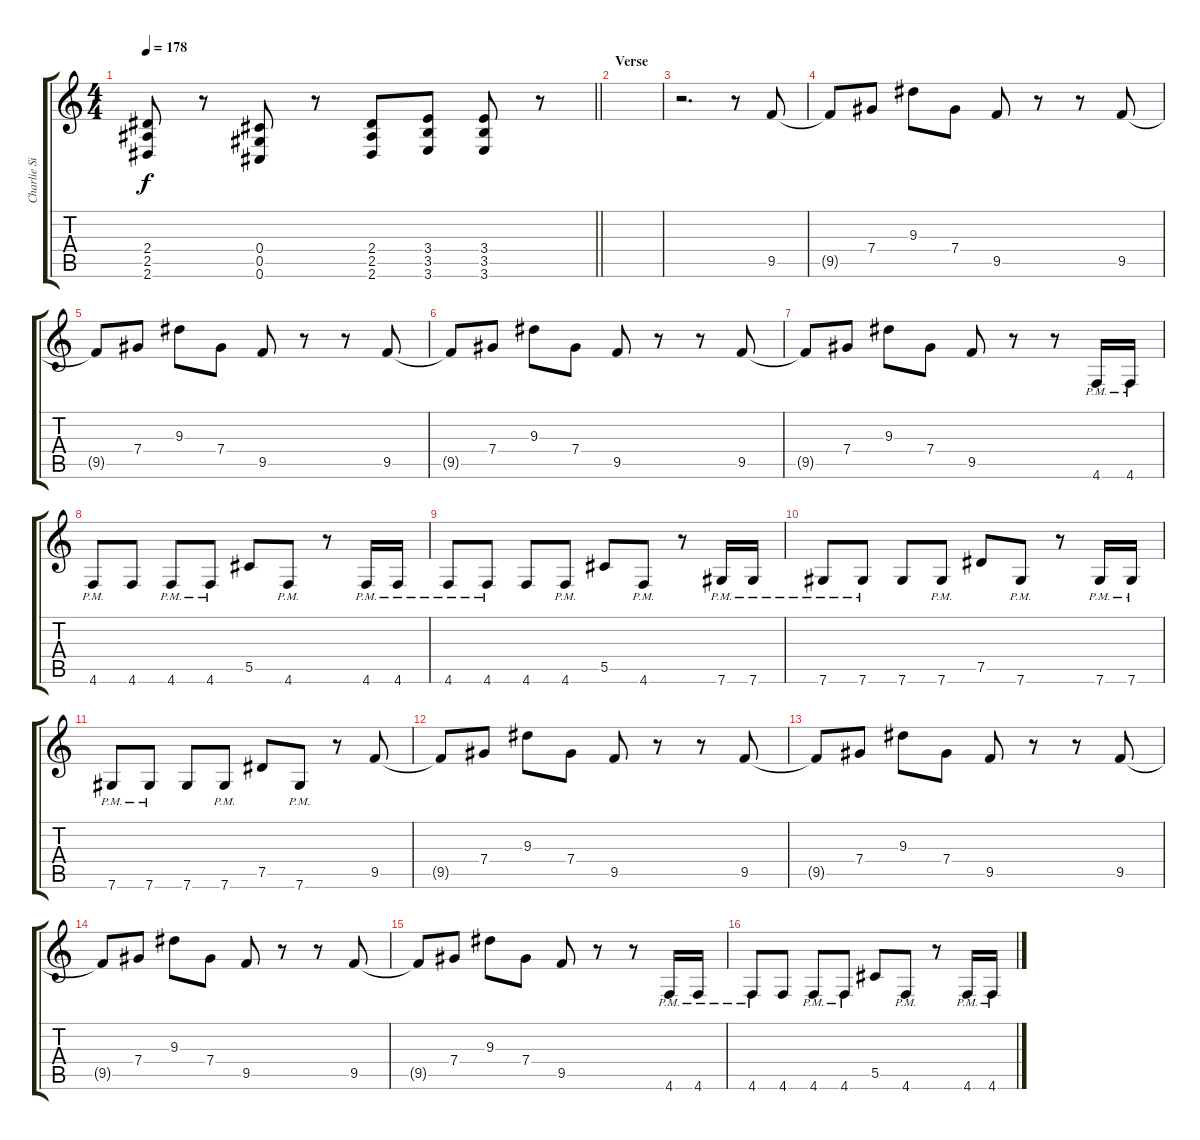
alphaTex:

\track ("Charlie Simpson" "Charlie Si") {instrument distortionguitar}
\staff {score tabs}
\tuning (Eb4 Bb3 Gb3 Db3 Ab2 Db2) {hide}
\ts (4 4)
\tempo 178
\clef g2
\barLineRight lightlight
\ks c
(2.4 2.5 2.6).8{dy f} r.8 (0.4 0.5 0.6).8 r.8 (2.4 2.5 2.6).8 (3.4 3.5 3.6).8 (3.4 3.5 3.6).8 r.8 |
\section ("" "Verse")
|
r.2{d} r.8 9.5.8 |
9.5{t}.8 7.4.8 9.3.8 7.4.8 9.5.8 r.8 r.8 9.5.8 |
9.5{t}.8 7.4.8 9.3.8 7.4.8 9.5.8 r.8 r.8 9.5.8 |
9.5{t}.8 7.4.8 9.3.8 7.4.8 9.5.8 r.8 r.8 9.5.8 |
9.5{t}.8 7.4.8 9.3.8 7.4.8 9.5.8 r.8 r.8 4.6{pm}.16 4.6{pm}.16 |
4.6{pm}.8 4.6.8 4.6{pm}.8 4.6{pm}.8 5.5.8 4.6{pm}.8 r.8 4.6{pm}.16 4.6{pm}.16 |
4.6{pm}.8 4.6{pm}.8 4.6.8 4.6{pm}.8 5.5.8 4.6{pm}.8 r.8 7.6{pm}.16 7.6{pm}.16 |
7.6{pm}.8 7.6{pm}.8 7.6.8 7.6{pm}.8 7.5.8 7.6{pm}.8 r.8 7.6{pm}.16 7.6{pm}.16 |
7.6{pm}.8 7.6{pm}.8 7.6.8 7.6{pm}.8 7.5.8 7.6{pm}.8 r.8 9.5.8 |
9.5{t}.8 7.4.8 9.3.8 7.4.8 9.5.8 r.8 r.8 9.5.8 |
9.5{t}.8 7.4.8 9.3.8 7.4.8 9.5.8 r.8 r.8 9.5.8 |
9.5{t}.8 7.4.8 9.3.8 7.4.8 9.5.8 r.8 r.8 9.5.8 |
9.5{t}.8 7.4.8 9.3.8 7.4.8 9.5.8 r.8 r.8 4.6{pm}.16 4.6{pm}.16 |
4.6{pm}.8 4.6.8 4.6{pm}.8 4.6{pm}.8 5.5.8 4.6{pm}.8 r.8 4.6{pm}.16 4.6{pm}.16
